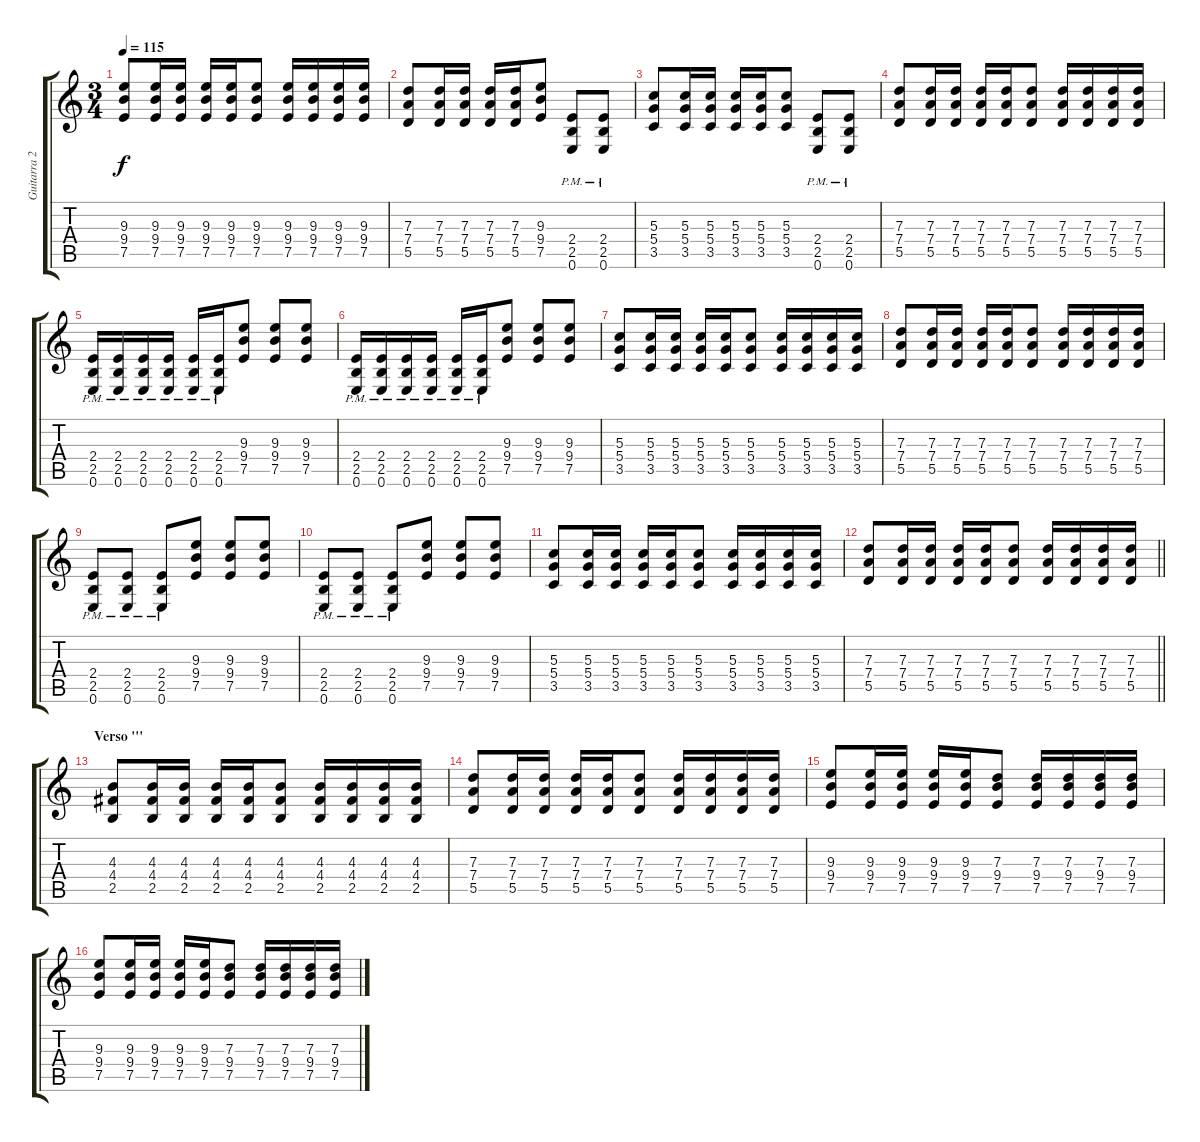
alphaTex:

\track ("Guitarra 2" "Guitarra 2") {instrument distortionguitar}
\staff {score tabs}
\tuning (E4 B3 G3 D3 A2 E2) {hide}
\ts (3 4)
\tempo 115
\clef g2
\ks c
(9.3 9.4 7.5).8{dy f} (9.3 9.4 7.5).16 (9.3 9.4 7.5).16 (9.3 9.4 7.5).16 (9.3 9.4 7.5).16 (9.3 9.4 7.5).8 (9.3 9.4 7.5).16 (9.3 9.4 7.5).16 (9.3 9.4 7.5).16 (9.3 9.4 7.5).16 |
(7.3 7.4 5.5).8 (7.3 7.4 5.5).16 (7.3 7.4 5.5).16 (7.3 7.4 5.5).16 (7.3 7.4 5.5).16 (9.3 9.4 7.5).8 (2.4{pm} 2.5{pm} 0.6{pm}).8 (2.4{pm} 2.5{pm} 0.6{pm}).8 |
(5.3 5.4 3.5).8 (5.3 5.4 3.5).16 (5.3 5.4 3.5).16 (5.3 5.4 3.5).16 (5.3 5.4 3.5).16 (5.3 5.4 3.5).8 (2.4{pm} 2.5{pm} 0.6{pm}).8 (2.4{pm} 2.5{pm} 0.6{pm}).8 |
(7.3 7.4 5.5).8 (7.3 7.4 5.5).16 (7.3 7.4 5.5).16 (7.3 7.4 5.5).16 (7.3 7.4 5.5).16 (7.3 7.4 5.5).8 (7.3 7.4 5.5).16 (7.3 7.4 5.5).16 (7.3 7.4 5.5).16 (7.3 7.4 5.5).16 |
(2.4{pm} 2.5{pm} 0.6{pm}).16 (2.4{pm} 2.5{pm} 0.6{pm}).16 (2.4{pm} 2.5{pm} 0.6{pm}).16 (2.4{pm} 2.5 0.6{pm}).16 (2.4{pm} 2.5{pm} 0.6).16 (2.4{pm} 2.5{pm} 0.6{pm}).16 (9.3 9.4 7.5).8 (9.3 9.4 7.5).8 (9.3 9.4 7.5).8 |
(2.4{pm} 2.5{pm} 0.6{pm}).16 (2.4{pm} 2.5{pm} 0.6{pm}).16 (2.4{pm} 2.5{pm} 0.6{pm}).16 (2.4{pm} 2.5 0.6{pm}).16 (2.4{pm} 2.5{pm} 0.6).16 (2.4{pm} 2.5{pm} 0.6{pm}).16 (9.3 9.4 7.5).8 (9.3 9.4 7.5).8 (9.3 9.4 7.5).8 |
(5.3 5.4 3.5).8 (5.3 5.4 3.5).16 (5.3 5.4 3.5).16 (5.3 5.4 3.5).16 (5.3 5.4 3.5).16 (5.3 5.4 3.5).8 (5.3 5.4 3.5).16 (5.3 5.4 3.5).16 (5.3 5.4 3.5).16 (5.3 5.4 3.5).16 |
(7.3 7.4 5.5).8 (7.3 7.4 5.5).16 (7.3 7.4 5.5).16 (7.3 7.4 5.5).16 (7.3 7.4 5.5).16 (7.3 7.4 5.5).8 (7.3 7.4 5.5).16 (7.3 7.4 5.5).16 (7.3 7.4 5.5).16 (7.3 7.4 5.5).16 |
(2.4{pm} 2.5{pm} 0.6{pm}).8 (2.4{pm} 2.5{pm} 0.6{pm}).8 (2.4{pm} 2.5{pm} 0.6).8 (9.3 9.4 7.5).8 (9.3 9.4 7.5).8 (9.3 9.4 7.5).8 |
(2.4{pm} 2.5{pm} 0.6{pm}).8 (2.4 2.5{pm} 0.6{pm}).8 (2.4{pm} 2.5{pm} 0.6).8 (9.3 9.4 7.5).8 (9.3 9.4 7.5).8 (9.3 9.4 7.5).8 |
(5.3 5.4 3.5).8 (5.3 5.4 3.5).16 (5.3 5.4 3.5).16 (5.3 5.4 3.5).16 (5.3 5.4 3.5).16 (5.3 5.4 3.5).8 (5.3 5.4 3.5).16 (5.3 5.4 3.5).16 (5.3 5.4 3.5).16 (5.3 5.4 3.5).16 |
\barLineRight lightlight
(7.3 7.4 5.5).8 (7.3 7.4 5.5).16 (7.3 7.4 5.5).16 (7.3 7.4 5.5).16 (7.3 7.4 5.5).16 (7.3 7.4 5.5).8 (7.3 7.4 5.5).16 (7.3 7.4 5.5).16 (7.3 7.4 5.5).16 (7.3 7.4 5.5).16 |
\section ("" "Verso '''")
(4.3 4.4 2.5).8 (4.3 4.4 2.5).16 (4.3 4.4 2.5).16 (4.3 4.4 2.5).16 (4.3 4.4 2.5).16 (4.3 4.4 2.5).8 (4.3 4.4 2.5).16 (4.3 4.4 2.5).16 (4.3 4.4 2.5).16 (4.3 4.4 2.5).16 |
(7.3 7.4 5.5).8 (7.3 7.4 5.5).16 (7.3 7.4 5.5).16 (7.3 7.4 5.5).16 (7.3 7.4 5.5).16 (7.3 7.4 5.5).8 (7.3 7.4 5.5).16 (7.3 7.4 5.5).16 (7.3 7.4 5.5).16 (7.3 7.4 5.5).16 |
(9.3 9.4 7.5).8 (9.3 9.4 7.5).16 (9.3 9.4 7.5).16 (9.3 9.4 7.5).16 (9.3 9.4 7.5).16 (7.3 9.4 7.5).8 (7.3 9.4 7.5).16 (7.3 9.4 7.5).16 (7.3 9.4 7.5).16 (7.3 9.4 7.5).16 |
(9.3 9.4 7.5).8 (9.3 9.4 7.5).16 (9.3 9.4 7.5).16 (9.3 9.4 7.5).16 (9.3 9.4 7.5).16 (7.3 9.4 7.5).8 (7.3 9.4 7.5).16 (7.3 9.4 7.5).16 (7.3 9.4 7.5).16 (7.3 9.4 7.5).16
